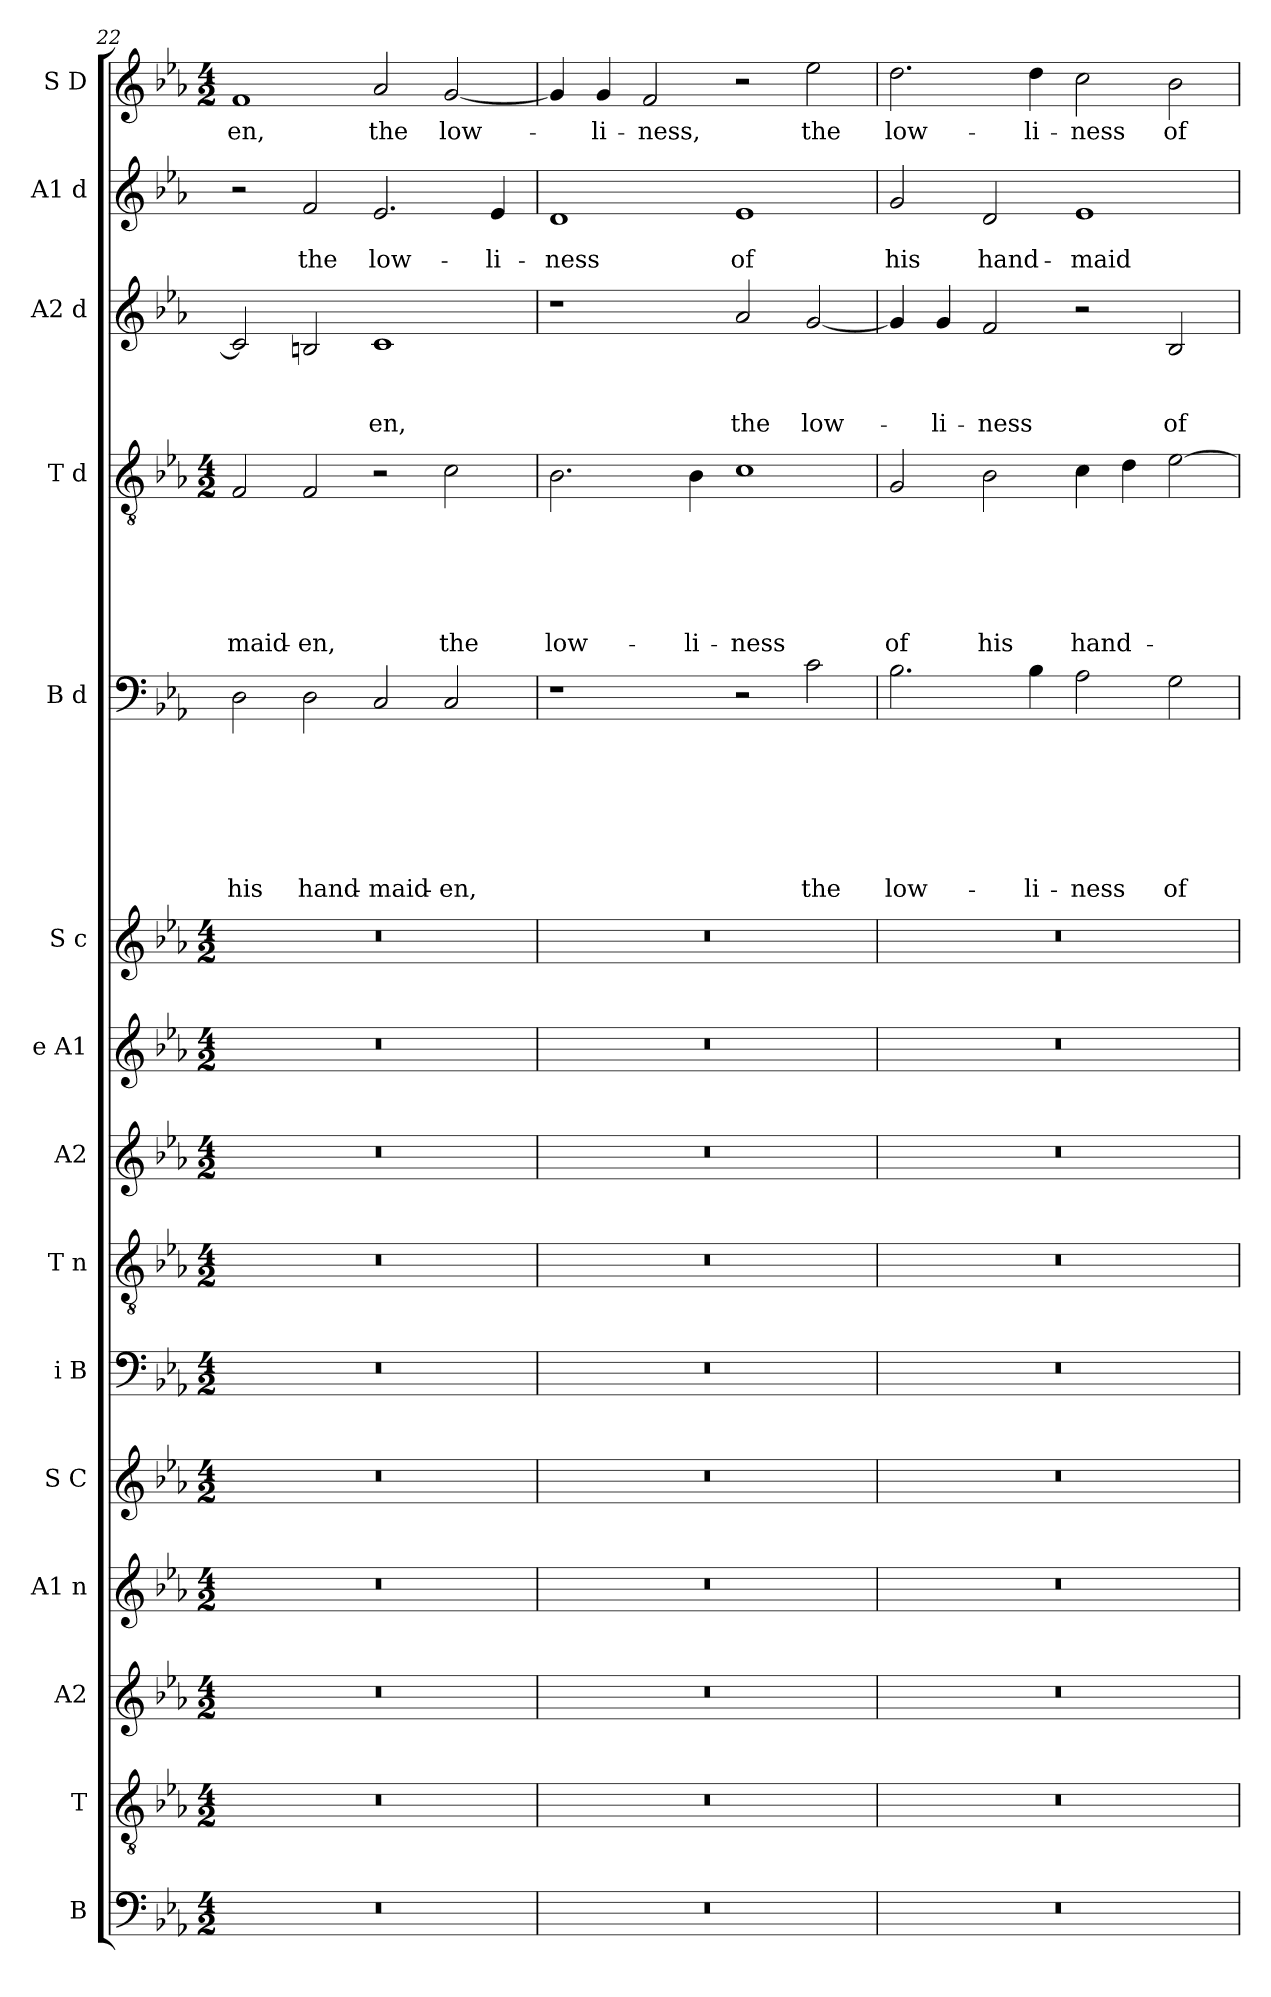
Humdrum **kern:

**kern	**kern	**kern	**kern	**kern	**kern	**kern	**kern	**kern	**kern	**kern	**text	**text	**text	**text	**text	**text	**text	**kern	**text	**text	**text	**text	**text	**text	**kern	**text	**text	**text	**kern	**text	**text	**kern	**text
*part15	*part14	*part13	*part12	*part11	*part10	*part9	*part8	*part7	*part6	*part5	*part5	*part5	*part5	*part5	*part5	*part5	*part5	*part4	*part4	*part4	*part4	*part4	*part4	*part4	*part3	*part3	*part3	*part3	*part2	*part2	*part2	*part1	*part1
*staff15	*staff14	*staff13	*staff12	*staff11	*staff10	*staff9	*staff8	*staff7	*staff6	*staff5	*staff5	*staff5	*staff5	*staff5	*staff5	*staff5	*staff5	*staff4	*staff4	*staff4	*staff4	*staff4	*staff4	*staff4	*staff3	*staff3	*staff3	*staff3	*staff2	*staff2	*staff2	*staff1	*staff1
*I"B	*I"T	*I"A2	*I"A1 n	*I"S C	*I"i B	*I"T n	*I"A2	*I"e A1	*I"S c	*I"B d	*	*	*	*	*	*	*	*I"T d	*	*	*	*	*	*	*I"A2 d	*	*	*	*I"A1 d	*	*	*I"S D	*
*	*	*	*	*	*	*	*	*	*I'S c	*I'B d	*	*	*	*	*	*	*	*I'T d	*	*	*	*	*	*	*I'A2 d	*	*	*	*I'A1 d	*	*	*I'S d	*
*clefF4	*clefGv2	*clefG2	*clefG2	*clefG2	*clefF4	*clefGv2	*clefG2	*clefG2	*clefG2	*clefF4	*	*	*	*	*	*	*	*clefGv2	*	*	*	*	*	*	*clefG2	*	*	*	*clefG2	*	*	*clefG2	*
*k[b-e-a-]	*k[b-e-a-]	*k[b-e-a-]	*k[b-e-a-]	*k[b-e-a-]	*k[b-e-a-]	*k[b-e-a-]	*k[b-e-a-]	*k[b-e-a-]	*k[b-e-a-]	*k[b-e-a-]	*	*	*	*	*	*	*	*k[b-e-a-]	*	*	*	*	*	*	*k[b-e-a-]	*	*	*	*k[b-e-a-]	*	*	*k[b-e-a-]	*
*E-:	*E-:	*E-:	*E-:	*E-:	*E-:	*E-:	*E-:	*E-:	*E-:	*E-:	*	*	*	*	*	*	*	*E-:	*	*	*	*	*	*	*E-:	*	*	*	*E-:	*	*	*E-:	*
*M4/2	*M4/2	*M4/2	*M4/2	*M4/2	*M4/2	*M4/2	*M4/2	*M4/2	*M4/2	*	*	*	*	*	*	*	*	*M4/2	*	*	*	*	*	*	*	*	*	*	*	*	*	*M4/2	*
=22	=22	=22	=22	=22	=22	=22	=22	=22	=22	=22	=22	=22	=22	=22	=22	=22	=22	=22	=22	=22	=22	=22	=22	=22	=22	=22	=22	=22	=22	=22	=22	=22	=22
!	!	!	!	!	!	!	!	!	!	!	!	!	!	!	!	!	!LO:LY:b	!	!	!	!	!	!	!LO:LY:b	!	!	!	!	!	!	!	!	!LO:LY:b
0r	0r	0r	0r	0r	0r	0r	0r	0r	0r	2D\	.	.	.	.	.	.	his	2F/	.	.	.	.	.	-maid-	2c/]	.	.	.	2r	.	.	1f	-en,
!	!	!	!	!	!	!	!	!	!	!	!	!	!	!	!	!	!LO:LY:b	!	!	!	!	!	!	!LO:LY:b	!	!	!	!	!	!	!LO:LY:b	!	!
.	.	.	.	.	.	.	.	.	.	2D\	.	.	.	.	.	.	hand-	2F/	.	.	.	.	.	-en,	2Bn/	.	.	.	2f/	.	the	.	.
!	!	!	!	!	!	!	!	!	!	!	!	!	!	!	!	!	!LO:LY:b:rj	!	!	!	!	!	!	!	!	!	!	!LO:LY:b	!	!	!LO:LY:b	!	!LO:LY:b
.	.	.	.	.	.	.	.	.	.	2C/	.	.	.	.	.	.	-maid-	2r	.	.	.	.	.	.	1c	.	.	-en,	2.e-/	.	low-	2a-/	the
!	!	!	!	!	!	!	!	!	!	!	!	!	!	!	!	!	!LO:LY:b	!	!	!	!	!	!	!LO:LY:b	!	!	!	!	!	!	!	!	!LO:LY:b
.	.	.	.	.	.	.	.	.	.	2C/	.	.	.	.	.	.	-en,	2c\	.	.	.	.	.	the	.	.	.	.	.	.	.	[<2g/	low-
!	!	!	!	!	!	!	!	!	!	!	!	!	!	!	!	!	!	!	!	!	!	!	!	!	!	!	!	!	!	!	!LO:LY:b	!	!
.	.	.	.	.	.	.	.	.	.	.	.	.	.	.	.	.	.	.	.	.	.	.	.	.	.	.	.	.	4e-/	.	-li-	.	.
=23	=23	=23	=23	=23	=23	=23	=23	=23	=23	=23	=23	=23	=23	=23	=23	=23	=23	=23	=23	=23	=23	=23	=23	=23	=23	=23	=23	=23	=23	=23	=23	=23	=23
!	!	!	!	!	!	!	!	!	!	!	!	!	!	!	!	!	!	!	!	!	!	!	!	!LO:LY:b	!	!	!	!	!	!	!LO:LY:b	!	!
0r	0r	0r	0r	0r	0r	0r	0r	0r	0r	1r	.	.	.	.	.	.	.	2.B-\	.	.	.	.	.	low-	1r	.	.	.	1d	.	-ness	4g/]	.
!	!	!	!	!	!	!	!	!	!	!	!	!	!	!	!	!	!	!	!	!	!	!	!	!	!	!	!	!	!	!	!	!	!LO:LY:b
.	.	.	.	.	.	.	.	.	.	.	.	.	.	.	.	.	.	.	.	.	.	.	.	.	.	.	.	.	.	.	.	4g/	-li-
!	!	!	!	!	!	!	!	!	!	!	!	!	!	!	!	!	!	!	!	!	!	!	!	!	!	!	!	!	!	!	!	!	!LO:LY:b
.	.	.	.	.	.	.	.	.	.	.	.	.	.	.	.	.	.	.	.	.	.	.	.	.	.	.	.	.	.	.	.	2f/	-ness,
!	!	!	!	!	!	!	!	!	!	!	!	!	!	!	!	!	!	!	!	!	!	!	!	!LO:LY:b	!	!	!	!	!	!	!	!	!
.	.	.	.	.	.	.	.	.	.	.	.	.	.	.	.	.	.	4B-\	.	.	.	.	.	-li-	.	.	.	.	.	.	.	.	.
!	!	!	!	!	!	!	!	!	!	!	!	!	!	!	!	!	!	!	!	!	!	!	!	!LO:LY:b	!	!	!	!LO:LY:b	!	!	!LO:LY:b	!	!
.	.	.	.	.	.	.	.	.	.	2r	.	.	.	.	.	.	.	1c	.	.	.	.	.	-ness	2a-/	.	.	the	1e-	.	of	2r	.
!	!	!	!	!	!	!	!	!	!	!	!	!	!	!	!	!	!LO:LY:b	!	!	!	!	!	!	!	!	!	!	!LO:LY:b	!	!	!	!	!LO:LY:b
.	.	.	.	.	.	.	.	.	.	2c\	.	.	.	.	.	.	the	.	.	.	.	.	.	.	[<2g/	.	.	low-	.	.	.	2ee-\	the
!!LO:LB:g=z
=24	=24	=24	=24	=24	=24	=24	=24	=24	=24	=24	=24	=24	=24	=24	=24	=24	=24	=24	=24	=24	=24	=24	=24	=24	=24	=24	=24	=24	=24	=24	=24	=24	=24
!	!	!	!	!	!	!	!	!	!	!	!	!	!	!	!	!	!LO:LY:b	!	!	!	!	!	!	!LO:LY:b	!	!	!	!	!	!	!LO:LY:b	!	!LO:LY:b
0r	0r	0r	0r	0r	0r	0r	0r	0r	0r	2.B-\	.	.	.	.	.	.	low-	2G/	.	.	.	.	.	of	4g/]	.	.	.	2g/	.	his	2.dd\	low-
!	!	!	!	!	!	!	!	!	!	!	!	!	!	!	!	!	!	!	!	!	!	!	!	!	!	!	!	!LO:LY:b	!	!	!	!	!
.	.	.	.	.	.	.	.	.	.	.	.	.	.	.	.	.	.	.	.	.	.	.	.	.	4g/	.	.	-li-	.	.	.	.	.
!	!	!	!	!	!	!	!	!	!	!	!	!	!	!	!	!	!	!	!	!	!	!	!	!LO:LY:b	!	!	!	!LO:LY:b	!	!	!LO:LY:b	!	!
.	.	.	.	.	.	.	.	.	.	.	.	.	.	.	.	.	.	2B-\	.	.	.	.	.	his	2f/	.	.	-ness	2d/	.	hand-	.	.
!	!	!	!	!	!	!	!	!	!	!	!	!	!	!	!	!	!LO:LY:b	!	!	!	!	!	!	!	!	!	!	!	!	!	!	!	!LO:LY:b
.	.	.	.	.	.	.	.	.	.	4B-\	.	.	.	.	.	.	-li-	.	.	.	.	.	.	.	.	.	.	.	.	.	.	4dd\	-li-
!	!	!	!	!	!	!	!	!	!	!	!	!	!	!	!	!	!LO:LY:b	!	!	!	!	!	!	!LO:LY:b	!	!	!	!	!	!	!LO:LY:b	!	!LO:LY:b
.	.	.	.	.	.	.	.	.	.	2A-\	.	.	.	.	.	.	-ness	4c\	.	.	.	.	.	hand-	2r	.	.	.	1e-	.	-maid-	2cc\	-ness
.	.	.	.	.	.	.	.	.	.	.	.	.	.	.	.	.	.	4d\	.	.	.	.	.	.	.	.	.	.	.	.	.	.	.
!	!	!	!	!	!	!	!	!	!	!	!	!	!	!	!	!	!LO:LY:b	!	!	!	!	!	!	!	!	!	!	!LO:LY:b	!	!	!	!	!LO:LY:b
.	.	.	.	.	.	.	.	.	.	2G\	.	.	.	.	.	.	of	[>2e-\	.	.	.	.	.	.	2B-/	.	.	of	.	.	.	2b-\	of
=	=	=	=	=	=	=	=	=	=	=	=	=	=	=	=	=	=	=	=	=	=	=	=	=	=	=	=	=	=	=	=	=	=
*-	*-	*-	*-	*-	*-	*-	*-	*-	*-	*-	*-	*-	*-	*-	*-	*-	*-	*-	*-	*-	*-	*-	*-	*-	*-	*-	*-	*-	*-	*-	*-	*-	*-
